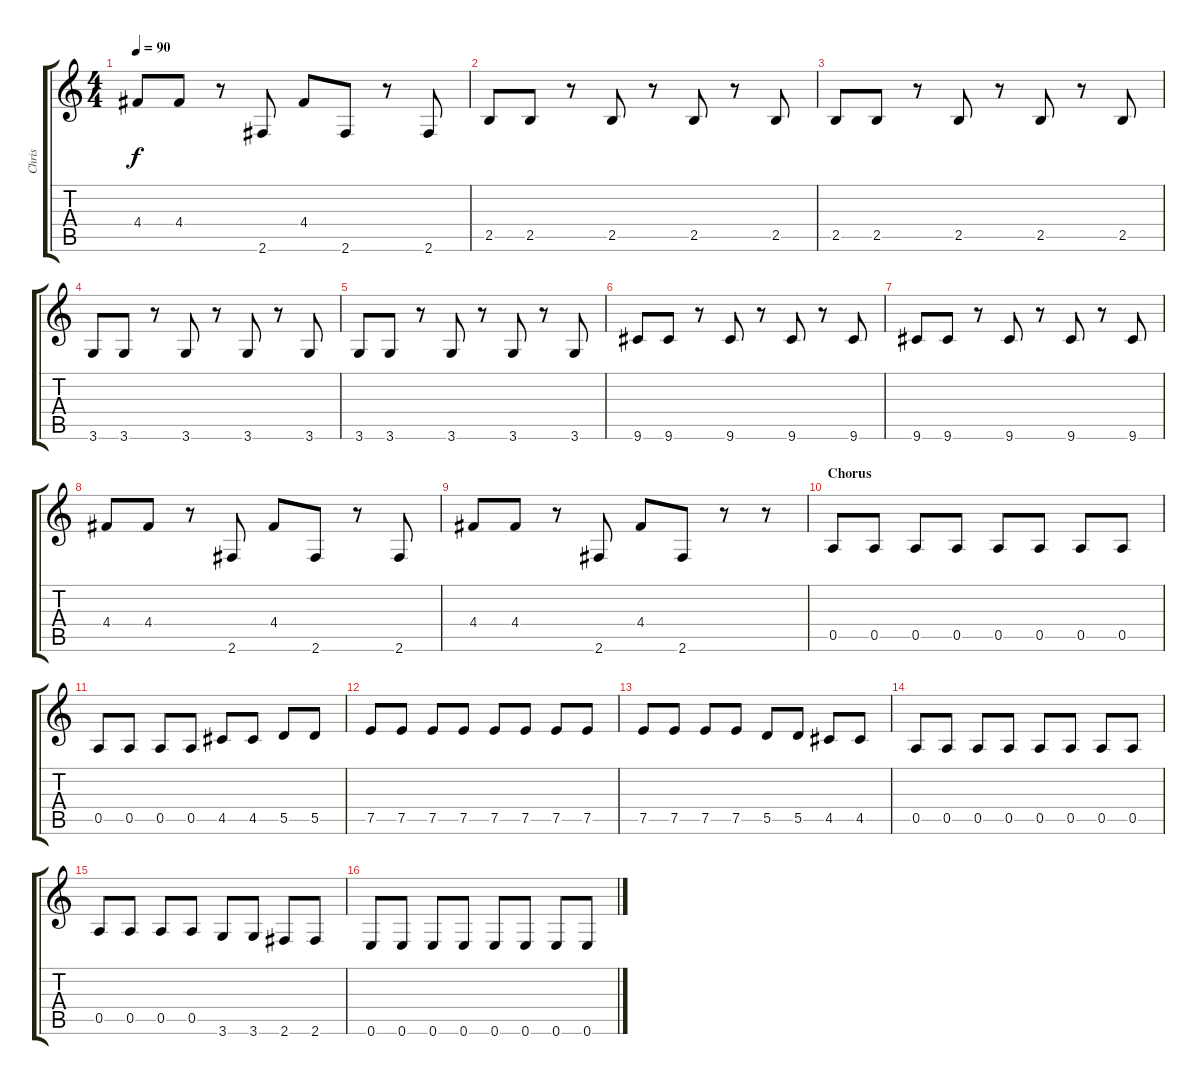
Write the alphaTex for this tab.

\track ("Chris" "Chris") {instrument acousticbass}
\staff {score tabs}
\tuning (E4 B3 G3 D3 A2 E2) {hide}
\ts (4 4)
\tempo 90
\clef g2
\ks c
4.4.8{dy f} 4.4.8 r.8 2.6.8 4.4.8 2.6.8 r.8 2.6.8 |
2.5.8 2.5.8 r.8 2.5.8 r.8 2.5.8 r.8 2.5.8 |
2.5.8 2.5.8 r.8 2.5.8 r.8 2.5.8 r.8 2.5.8 |
3.6.8 3.6.8 r.8 3.6.8 r.8 3.6.8 r.8 3.6.8 |
3.6.8 3.6.8 r.8 3.6.8 r.8 3.6.8 r.8 3.6.8 |
9.6.8 9.6.8 r.8 9.6.8 r.8 9.6.8 r.8 9.6.8 |
9.6.8 9.6.8 r.8 9.6.8 r.8 9.6.8 r.8 9.6.8 |
4.4.8 4.4.8 r.8 2.6.8 4.4.8 2.6.8 r.8 2.6.8 |
4.4.8 4.4.8 r.8 2.6.8 4.4.8 2.6.8 r.8 r.8 |
\section ("" "Chorus")
0.5.8 0.5.8 0.5.8 0.5.8 0.5.8 0.5.8 0.5.8 0.5.8 |
0.5.8 0.5.8 0.5.8 0.5.8 4.5.8 4.5.8 5.5.8 5.5.8 |
7.5.8 7.5.8 7.5.8 7.5.8 7.5.8 7.5.8 7.5.8 7.5.8 |
7.5.8 7.5.8 7.5.8 7.5.8 5.5.8 5.5.8 4.5.8 4.5.8 |
0.5.8 0.5.8 0.5.8 0.5.8 0.5.8 0.5.8 0.5.8 0.5.8 |
0.5.8 0.5.8 0.5.8 0.5.8 3.6.8 3.6.8 2.6.8 2.6.8 |
0.6.8 0.6.8 0.6.8 0.6.8 0.6.8 0.6.8 0.6.8 0.6.8
